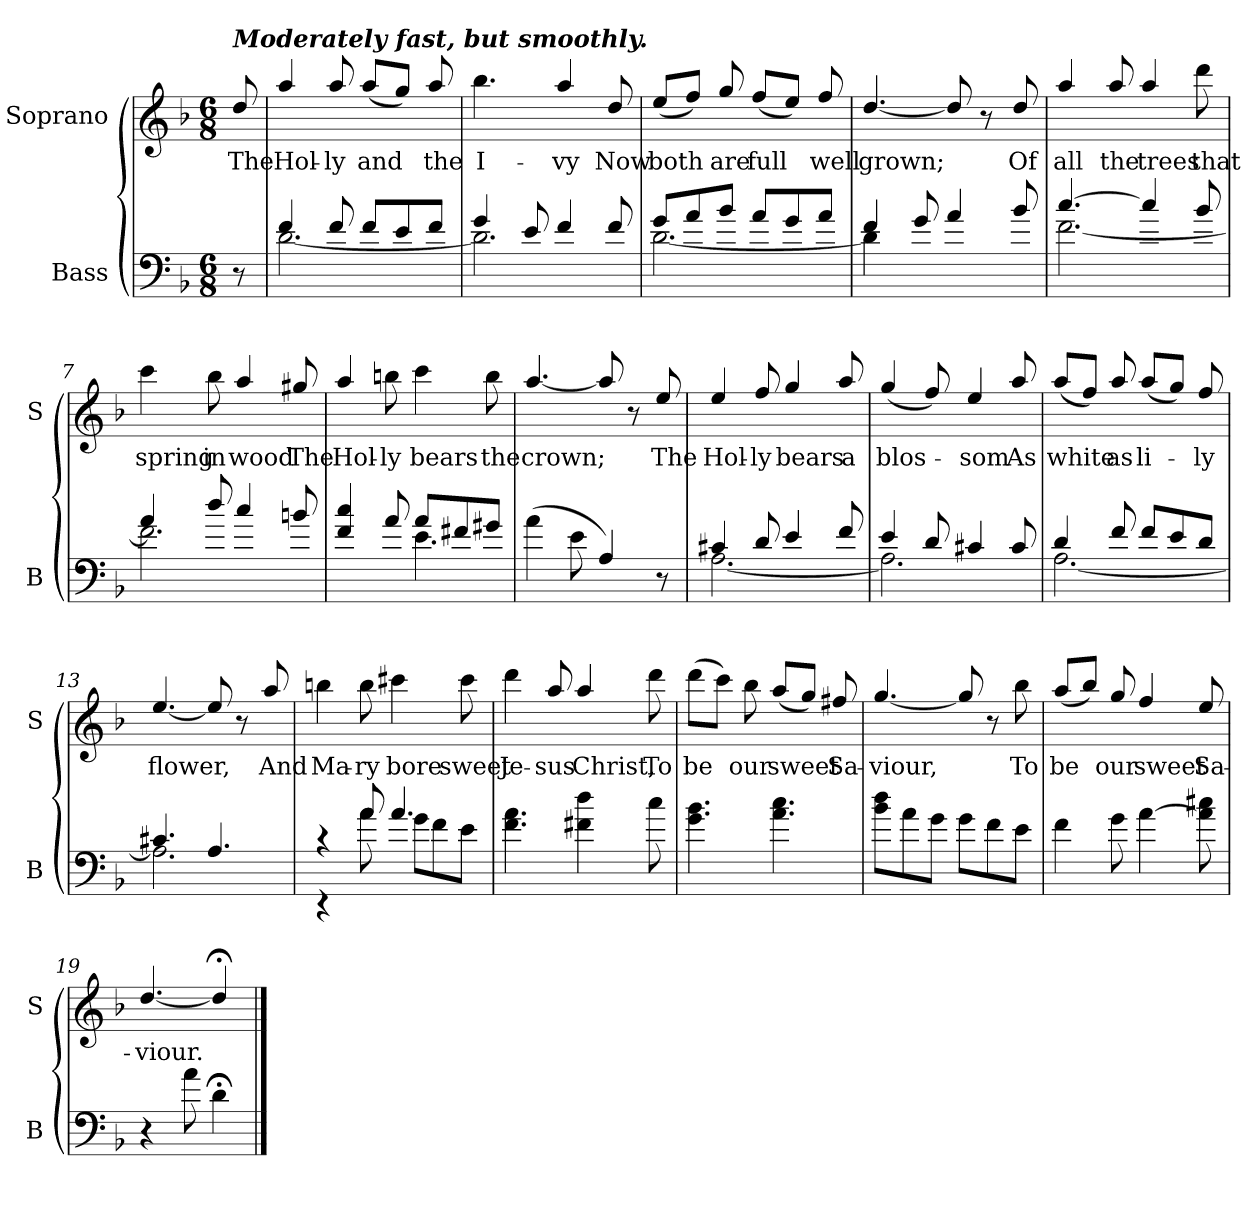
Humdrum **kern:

**kern	**kern	**text
*part2	*part1	*part1
*staff2	*staff1	*staff1
*I"Bass	*I"Soprano	*
*I'B	*I'S	*
*clefF4	*clefG2	*
*ITrd7c12	*ITrd7c12	*
*k[b-]	*k[b-]	*
*d:	*d:	*
*M6/8	*M6/8	*
=1	=1	=1
!	!LO:TX:a:Bi:t=Moderately fast, but smoothly.	!
!	!	!LO:LY:b
8r	8d/	The
=2	=2	=2
*^	*	*
!	!	!	!LO:LY:b
4F/	[<2.D\	4a/	Hol-
!	!	!	!LO:LY:b
8F/	.	8a/	-ly
!	!	!	!LO:LY:b
8F/L	.	(<8a/L	and
8E/	.	8g/J)	.
!	!	!	!LO:LY:b
8F/J	.	8a/	the
=3	=3	=3	=3
!	!	!	!LO:LY:b
4G/	2.D\]	4.b-\	I-
8E/	.	.	.
!	!	!	!LO:LY:b
4F/	.	4a/	-vy
!	!	!	!LO:LY:b
8F/	.	8d/	Now
=4	=4	=4	=4
!	!	!	!LO:LY:b
8G/L	[<2.D\	(<8e/L	both
8A/	.	8f/J)	.
!	!	!	!LO:LY:b
8B-/J	.	8g/	are
!	!	!	!LO:LY:b
8A/L	.	(<8f/L	full
8G/	.	8e/J)	.
!	!	!	!LO:LY:b
8A/J	.	8f/	well
=5	=5	=5	=5
!	!	!	!LO:LY:b
4F/	4D\]	[4.d/	grown;
8G/	8ryy	.	.
4A/	4.ryy	8d/]	.
.	.	8r	.
!	!	!	!LO:LY:b
8B-/	.	8d/	Of
!!LO:LB:g=z
=6	=6	=6	=6
!	!	!	!LO:LY:b
[>4.c/	[<2.F\	4a/	all
!	!	!	!LO:LY:b
.	.	8a/	the
!	!	!	!LO:LY:b
4c/]	.	4a/	trees
!	!	!	!LO:LY:b
8B-/	.	8dd\	that
=7	=7	=7	=7
!	!	!	!LO:LY:b
4A/	2.F\]	4cc\	spring
!	!	!	!LO:LY:b
8d/	.	8b-\	in
!	!	!	!LO:LY:b
4c/	.	4a/	wood
!	!	!	!LO:LY:b
8Bn/	.	8g#X/	The
=8	=8	=8	=8
!	!	!	!LO:LY:b
4F/ 4c/	4.ryy	4a/	Hol-
!	!	!	!LO:LY:b
8A/	.	8bn\	-ly
!	!	!	!LO:LY:b
8A/L	4.E\	4cc\	bears
8F#X/	.	.	.
!	!	!	!LO:LY:b
8G#X/J	.	8b\	the
*v	*v	*	*
=9	=9	=9
!	!	!LO:LY:b
(>4A\	[4.a/	crown;
8E\	.	.
4AA/)	8a/]	.
.	8r	.
!	!	!LO:LY:b
8r	8e/	The
!!LO:LB:g=z
=10	=10	=10
*^	*	*
!	!	!	!LO:LY:b
4C#X/	[<2.AA\	4e/	Hol-
!	!	!	!LO:LY:b
8D/	.	8f/	-ly
!	!	!	!LO:LY:b
4E/	.	4g/	bears
!	!	!	!LO:LY:b
8F/	.	8a/	a
=11	=11	=11	=11
!	!	!	!LO:LY:b
4E/	2.AA\]	(<4g/	blos-
8D/	.	8f/)	.
!	!	!	!LO:LY:b
4C#X/	.	4e/	-som
!	!	!	!LO:LY:b
8C#/	.	8a/	As
=12	=12	=12	=12
!	!	!	!LO:LY:b
4D/	[<2.AA\	(<8a/L	white
.	.	8f/J)	.
!	!	!	!LO:LY:b
8F/	.	8a/	as
!	!	!	!LO:LY:b
8F/L	.	(<8a/L	li-
8E/	.	8g/J)	.
!	!	!	!LO:LY:b
8D/J	.	8f/	-ly
=13	=13	=13	=13
!	!	!	!LO:LY:b
4.C#X/	2.AA\]	[4.e/	flower,
4.AA/	.	8e/]	.
.	.	8r	.
!	!	!	!LO:LY:b
.	.	8a/	And
=14	=14	=14	=14
!	!	!	!LO:LY:b
4rc	4rEE	4bn\	Ma-
!	!	!	!LO:LY:b
8A/	8A\	8b\	-ry
!	!	!	!LO:LY:b
4.A/	8G\L	4cc#X\	bore
.	8F\	.	.
!	!	!	!LO:LY:b
.	8E\J	8cc#\	sweet
!!LO:LB:g=z
=15	=15	=15	=15
!	!	!	!LO:LY:b
*v	*v	*	*
4.F\ 4.A\	4dd\	Je-
!	!	!LO:LY:b
.	8a/	-sus
!	!	!LO:LY:b
4F#X\ 4d\	4a/	Christ,
!	!	!LO:LY:b
8c\	8dd\	To
=16	=16	=16
!	!	!LO:LY:b
4.G\ 4.B-\	(>8dd\L	be
.	8cc\J)	.
!	!	!LO:LY:b
.	8b-\	our
!	!	!LO:LY:b
4.A\ 4.c\	(<8a/L	sweet
.	8g/J)	.
!	!	!LO:LY:b
.	8f#X/	Sa-
=17	=17	=17
!	!	!LO:LY:b
8B-\ 8d\L	[4.g/	-viour,
8A\	.	.
8G\J	.	.
8G\L	8g/]	.
8F\	8r	.
!	!	!LO:LY:b
8E\J	8b-\	To
=18	=18	=18
!	!	!LO:LY:b
4F\	(<8a/L	be
.	8b-/J)	.
!	!	!LO:LY:b
8G\	8g/	our
!	!	!LO:LY:b
[4A\	4f/	sweet
!	!	!LO:LY:b
8A\] 8c#X\	8e/	Sa-
=19	=19	=19
!	!	!LO:LY:b
4r	[4.d/	-viour.
8A\	.	.
4D;<\	4d;</]	.
==	==	==
*-	*-	*-
